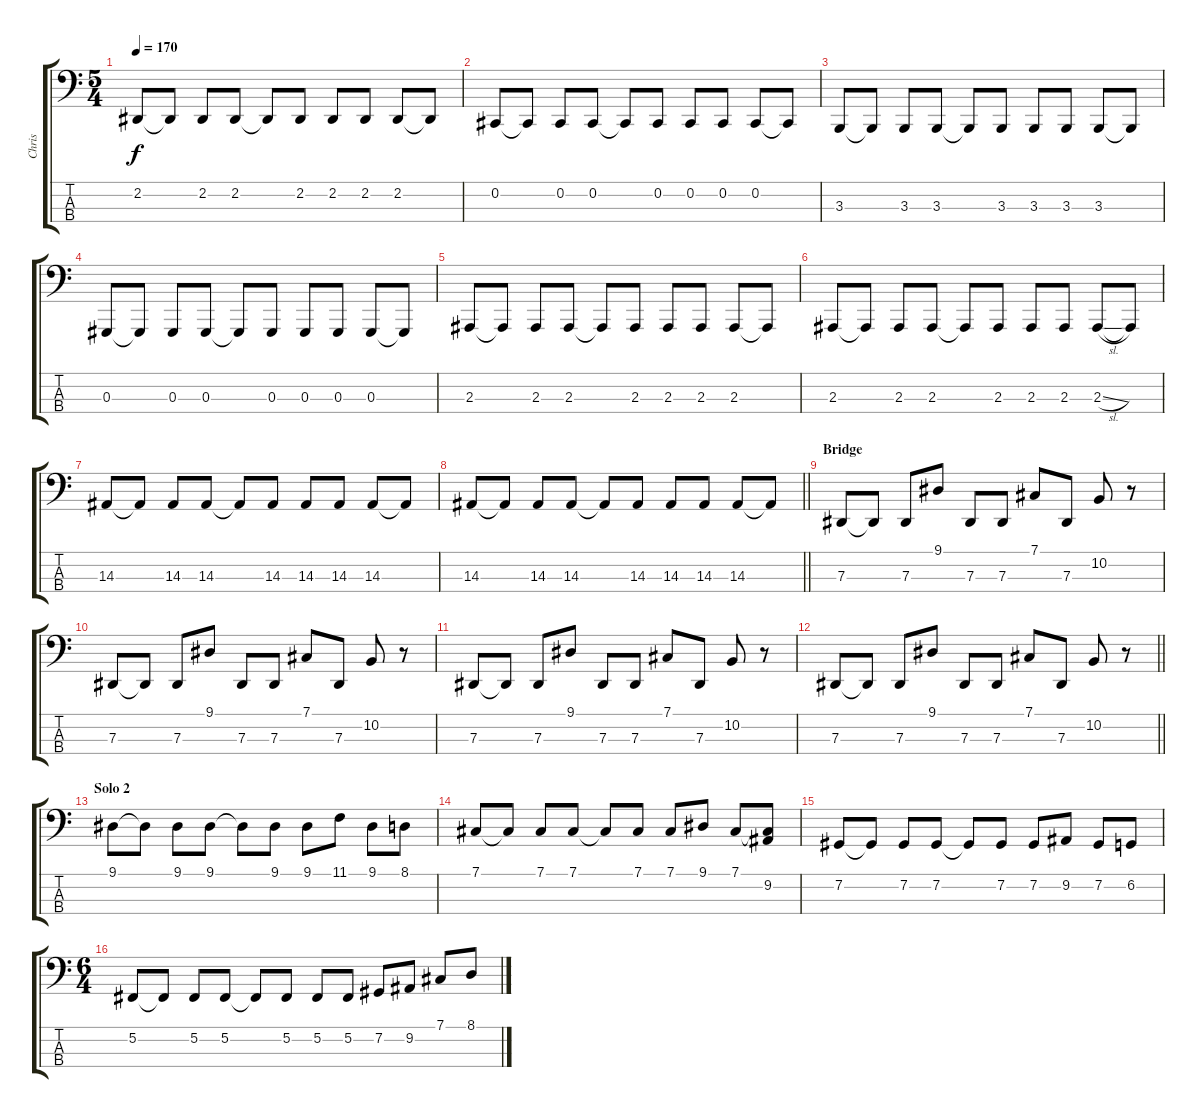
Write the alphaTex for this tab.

\track ("Chris" "Chris") {instrument lead8bassandlead}
\staff {score tabs}
\tuning (Gb2 Db2 Ab1 Eb1) {hide}
\ts (5 4)
\tempo 170
\clef f4
\ks c
2.2.8{dy f} 2.2{t}.8 2.2.8 2.2.8 2.2{t}.8 2.2.8 2.2.8 2.2.8 2.2.8 2.2{t}.8 |
0.2.8 0.2{t}.8 0.2.8 0.2.8 0.2{t}.8 0.2.8 0.2.8 0.2.8 0.2.8 0.2{t}.8 |
3.3.8 3.3{t}.8 3.3.8 3.3.8 3.3{t}.8 3.3.8 3.3.8 3.3.8 3.3.8 3.3{t}.8 |
0.3.8 0.3{t}.8 0.3.8 0.3.8 0.3{t}.8 0.3.8 0.3.8 0.3.8 0.3.8 0.3{t}.8 |
2.3.8 2.3{t}.8 2.3.8 2.3.8 2.3{t}.8 2.3.8 2.3.8 2.3.8 2.3.8 2.3{t}.8 |
2.3.8 2.3{t}.8 2.3.8 2.3.8 2.3{t}.8 2.3.8 2.3.8 2.3.8 2.3{sl}.8 2.3{t}.8 |
14.3.8 14.3{t}.8 14.3.8 14.3.8 14.3{t}.8 14.3.8 14.3.8 14.3.8 14.3.8 14.3{t}.8 |
\barLineRight lightlight
14.3.8 14.3{t}.8 14.3.8 14.3.8 14.3{t}.8 14.3.8 14.3.8 14.3.8 14.3.8 14.3{t}.8 |
\section ("" "Bridge")
7.3.8 7.3{t}.8 7.3.8 9.1.8 7.3.8 7.3.8 7.1.8 7.3.8 10.2.8 r.8 |
7.3.8 7.3{t}.8 7.3.8 9.1.8 7.3.8 7.3.8 7.1.8 7.3.8 10.2.8 r.8 |
7.3.8 7.3{t}.8 7.3.8 9.1.8 7.3.8 7.3.8 7.1.8 7.3.8 10.2.8 r.8 |
\barLineRight lightlight
7.3.8 7.3{t}.8 7.3.8 9.1.8 7.3.8 7.3.8 7.1.8 7.3.8 10.2.8 r.8 |
\section ("" "Solo 2")
9.1.8 9.1{t}.8 9.1.8 9.1.8 9.1{t}.8 9.1.8 9.1.8 11.1.8 9.1.8 8.1.8 |
7.1.8 7.1{t}.8 7.1.8 7.1.8 7.1{t}.8 7.1.8 7.1.8 9.1.8 7.1.8 (7.1{t} 9.2).8 |
7.2.8 7.2{t}.8 7.2.8 7.2.8 7.2{t}.8 7.2.8 7.2.8 9.2.8 7.2.8 6.2.8 |
\ts (6 4)
5.2.8 5.2{t}.8 5.2.8 5.2.8 5.2{t}.8 5.2.8 5.2.8 5.2.8 7.2.8 9.2.8 7.1.8 8.1.8
